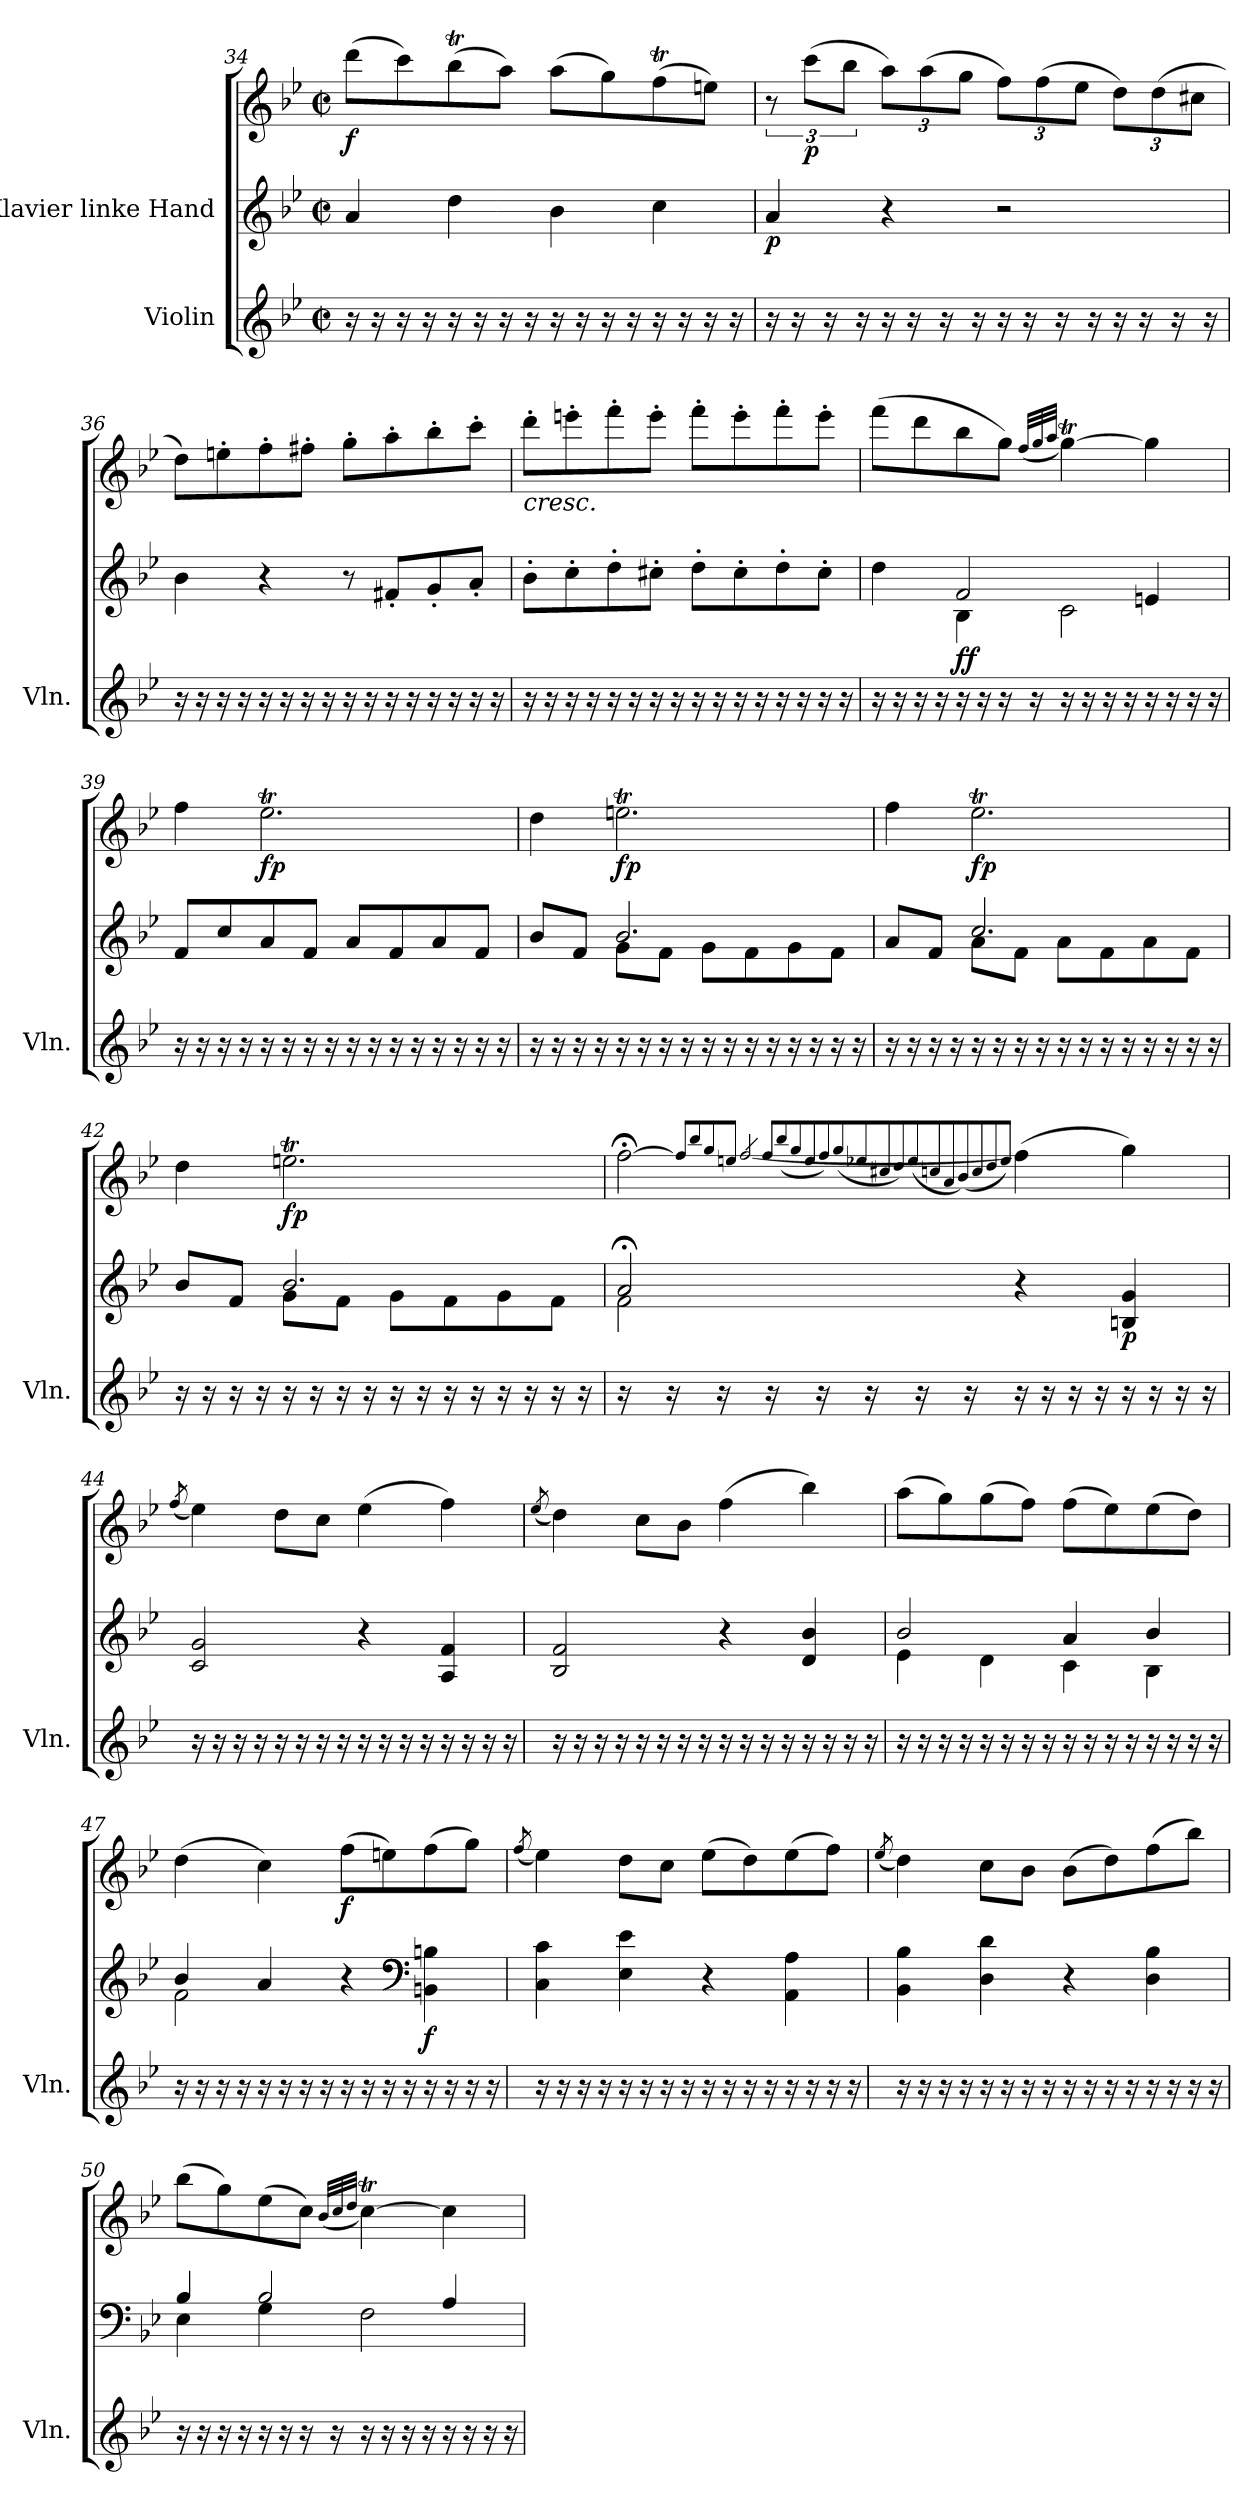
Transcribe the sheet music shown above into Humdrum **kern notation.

**kern	**kern	**kern	**dynam
*part2	*part1	*part1	*part1
*staff3	*staff2	*staff1	*staff1/2
*I"Violin	*I"Klavier linke Hand	*	*
*I'Vln.	*	*	*
!!LO:PB:g=z
*clefG2	*clefG2	*clefG2	*
*k[b-e-]	*k[b-e-]	*k[b-e-]	*
*M2/2	*M2/2	*M2/2	*
*met(c|)	*met(c|)	*met(c|)	*
=34	=34	=34	=34
!	!	!	!LO:DY:b
16r	4a/	(>8ddd\L	f
16r	.	.	.
16r	.	8ccc\)	.
16r	.	.	.
16r	4dd\	(>8bb-T\	.
16r	.	.	.
16r	.	8aa\J)	.
16r	.	.	.
16r	4b-\	(>8aa\L	.
16r	.	.	.
16r	.	8gg\)	.
16r	.	.	.
16r	4cc\	(>8ffT\	.
16r	.	.	.
16r	.	8een\J)	.
16r	.	.	.
=35	=35	=35	=35
!	!	!	!LO:DY:b=2
16r	4a/	12r	p
16r	.	.	.
!	!	!	!LO:DY:b
.	.	(>12ccc\L	p
16r	.	.	.
.	.	12bb-\J	.
16r	.	.	.
*	*	*Xbrackettup	*
16r	4r	12aa\L)	.
16r	.	.	.
.	.	(>12aa\	.
16r	.	.	.
.	.	12gg\J	.
16r	.	.	.
16r	2r	12ff\L)	.
16r	.	.	.
.	.	(>12ff\	.
16r	.	.	.
.	.	12ee-\J	.
16r	.	.	.
16r	.	12dd\L)	.
16r	.	.	.
.	.	(>12dd\	.
16r	.	.	.
.	.	12cc#X\J	.
16r	.	.	.
!!LO:LB:g=z
=36	=36	=36	=36
16r	4b-\	8dd\L)	.
16r	.	.	.
16r	.	8een'\	.
16r	.	.	.
16r	4r	8ff'\	.
16r	.	.	.
16r	.	8ff#X'\J	.
16r	.	.	.
16r	8r	8gg'\L	.
16r	.	.	.
16r	8f#X'/L	8aa'\	.
16r	.	.	.
16r	8g'/	8bb-'\	.
16r	.	.	.
16r	8a'/J	8ccc'\J	.
16r	.	.	.
=37	=37	=37	=37
!	!	!LO:TX:b:i:t=cresc.	!
16r	8b-'\L	8ddd'\L	.
16r	.	.	.
16r	8cc'\	8eeen'\	.
16r	.	.	.
16r	8dd'\	8fff'\	.
16r	.	.	.
16r	8cc#X'\J	8eee'\J	.
16r	.	.	.
16r	8dd'\L	8fff'\L	.
16r	.	.	.
16r	8cc#'\	8eee'\	.
16r	.	.	.
16r	8dd'\	8fff'\	.
16r	.	.	.
16r	8cc#'\J	8eee'\J	.
16r	.	.	.
=38	=38	=38	=38
*	*^	*	*
16r	4rddyy	4dd\	(>8fff\L	.
16r	.	.	.	.
16r	.	.	8ddd\	.
16r	.	.	.	.
!	!	!	!	!LO:DY:b=2
!	!	!	!	!LO:DY:n=1:b
16r	2f/	4B-\	8bb-\	f f
16r	.	.	.	.
16r	.	.	8gg\J)	.
16r	.	.	.	.
.	.	.	(<32qff/LLL	.
.	.	.	32qgg/	.
.	.	.	32qaa/JJJ	.
16r	.	2c\	[4ggT\)	.
16r	.	.	.	.
16r	.	.	.	.
16r	.	.	.	.
16r	4en/	.	4gg\]	.
16r	.	.	.	.
16r	.	.	.	.
16r	.	.	.	.
*	*v	*v	*	*
!!LO:LB:g=z
=39	=39	=39	=39
16r	8f/L	4ff\	.
16r	.	.	.
16r	8cc/	.	.
16r	.	.	.
!	!	!	!LO:DY:b
16r	8a/	2.ee-T\	fp
16r	.	.	.
16r	8f/J	.	.
16r	.	.	.
16r	8a/L	.	.
16r	.	.	.
16r	8f/	.	.
16r	.	.	.
16r	8a/	.	.
16r	.	.	.
16r	8f/J	.	.
16r	.	.	.
=40	=40	=40	=40
*	*^	*	*
16r	4ryy	8b-/L	4dd\	.
16r	.	.	.	.
16r	.	8f/J	.	.
16r	.	.	.	.
!	!	!	!	!LO:DY:b
16r	2.b-/	8g\L	2.eent\	fp
16r	.	.	.	.
16r	.	8f\J	.	.
16r	.	.	.	.
16r	.	8g\L	.	.
16r	.	.	.	.
16r	.	8f\	.	.
16r	.	.	.	.
16r	.	8g\	.	.
16r	.	.	.	.
16r	.	8f\J	.	.
16r	.	.	.	.
=41	=41	=41	=41	=41
16r	4ryy	8a/L	4ff\	.
16r	.	.	.	.
16r	.	8f/J	.	.
16r	.	.	.	.
!	!	!	!	!LO:DY:b
16r	2.cc/	8a\L	2.ee-T\	fp
16r	.	.	.	.
16r	.	8f\J	.	.
16r	.	.	.	.
16r	.	8a\L	.	.
16r	.	.	.	.
16r	.	8f\	.	.
16r	.	.	.	.
16r	.	8a\	.	.
16r	.	.	.	.
16r	.	8f\J	.	.
16r	.	.	.	.
!!LO:LB:g=z
=42	=42	=42	=42	=42
16r	4ryy	8b-/L	4dd\	.
16r	.	.	.	.
16r	.	8f/J	.	.
16r	.	.	.	.
!	!	!	!	!LO:DY:b
16r	2.b-/	8g\L	2.eent\	fp
16r	.	.	.	.
16r	.	8f\J	.	.
16r	.	.	.	.
16r	.	8g\L	.	.
16r	.	.	.	.
16r	.	8f\	.	.
16r	.	.	.	.
16r	.	8g\	.	.
16r	.	.	.	.
16r	.	8f\J	.	.
16r	.	.	.	.
=43	=43	=43	=43	=43
16r	2a;</	2f\	[2ff;<\	.
16r	.	.	.	.
16r	.	.	.	.
16r	.	.	.	.
16r	.	.	.	.
16r	.	.	.	.
16r	.	.	.	.
16r	.	.	.	.
.	.	.	8qff/L]	.
.	.	.	8qbb-/	.
.	.	.	8qgg/	.
.	.	.	8qeen/J	.
.	.	.	[2qff/	.
.	.	.	8qff/L	.
.	.	.	(<8qbb-/	.
.	.	.	8qgg/	.
.	.	.	8qee/	.
.	.	.	8qff/)	.
.	.	.	(<8qgg/	.
.	.	.	8qee-X/	.
.	.	.	8qcc#X/	.
.	.	.	8qdd/)	.
.	.	.	(<8qee-/	.
.	.	.	8qccn/	.
.	.	.	8qa/	.
.	.	.	(<8qb-/)	.
.	.	.	8qcc/	.
.	.	.	8qdd/	.
.	.	.	8qee-/J)	.
!	!	!	!	!LO:DY:b
!	!	!	!	!LO:DY:n=1:a
!	!	!	!	!LO:DY:n=2:a
!	!	!	!	!LO:DY:n=3:a
!	!	!	!	!LO:DY:n=4:a
!	!	!	!	!LO:DY:n=5:a
16r	4r	2ryy	(>4ff\]	fp fp fp fp fp f
16r	.	.	.	.
16r	.	.	.	.
16r	.	.	.	.
!	!	!	!	!LO:DY:n=6:b=2
16r	4Bn/ 4g/	.	4gg\)	p
16r	.	.	.	.
16r	.	.	.	.
16r	.	.	.	.
*	*v	*v	*	*
!!LO:PB:g=z
=44	=44	=44	=44
.	.	(<8qff/	.
16r	2c/ 2g/	4ee-\)	.
16r	.	.	.
16r	.	.	.
16r	.	.	.
16r	.	8dd\L	.
16r	.	.	.
16r	.	8cc\J	.
16r	.	.	.
16r	4r	(>4ee-\	.
16r	.	.	.
16r	.	.	.
16r	.	.	.
16r	4A/ 4f/	4ff\)	.
16r	.	.	.
16r	.	.	.
16r	.	.	.
=45	=45	=45	=45
.	.	(<8qee-/	.
16r	2B-/ 2f/	4dd\)	.
16r	.	.	.
16r	.	.	.
16r	.	.	.
16r	.	8cc\L	.
16r	.	.	.
16r	.	8b-\J	.
16r	.	.	.
16r	4r	(>4ff\	.
16r	.	.	.
16r	.	.	.
16r	.	.	.
16r	4d/ 4b-/	4bb-\)	.
16r	.	.	.
16r	.	.	.
16r	.	.	.
=46	=46	=46	=46
*	*^	*	*
16r	2b-/	4e-\	(>8aa\L	.
16r	.	.	.	.
16r	.	.	8gg\)	.
16r	.	.	.	.
16r	.	4d\	(>8gg\	.
16r	.	.	.	.
16r	.	.	8ff\J)	.
16r	.	.	.	.
16r	4a/	4c\	(>8ff\L	.
16r	.	.	.	.
16r	.	.	8ee-\)	.
16r	.	.	.	.
16r	4b-/	4B-\	(>8ee-\	.
16r	.	.	.	.
16r	.	.	8dd\J)	.
16r	.	.	.	.
!!LO:LB:g=z
=47	=47	=47	=47	=47
16r	4b-/	2f\	(>4dd\	.
16r	.	.	.	.
16r	.	.	.	.
16r	.	.	.	.
16r	4a/	.	4cc\)	.
16r	.	.	.	.
16r	.	.	.	.
16r	.	.	.	.
!	!	!	!	!LO:DY:b
16r	4r	4ryy	(>8ff\L	f
16r	.	.	.	.
16r	.	.	8een\)	.
16r	.	.	.	.
*	*clefF4	*	*	*
!	!	!	!	!LO:DY:b=2
16r	4BBn\ 4Bn\	4ryy	(>8ff\	f
16r	.	.	.	.
16r	.	.	8gg\J)	.
16r	.	.	.	.
*	*v	*v	*	*
=48	=48	=48	=48
.	.	(<8qff/	.
16r	4C\ 4c\	4ee-\)	.
16r	.	.	.
16r	.	.	.
16r	.	.	.
16r	4E-\ 4e-\	8dd\L	.
16r	.	.	.
16r	.	8cc\J	.
16r	.	.	.
16r	4r	(>8ee-\L	.
16r	.	.	.
16r	.	8dd\)	.
16r	.	.	.
16r	4AA\ 4A\	(>8ee-\	.
16r	.	.	.
16r	.	8ff\J)	.
16r	.	.	.
=49	=49	=49	=49
.	.	(<8qee-/	.
16r	4BB-\ 4B-\	4dd\)	.
16r	.	.	.
16r	.	.	.
16r	.	.	.
16r	4D\ 4d\	8cc\L	.
16r	.	.	.
16r	.	8b-\J	.
16r	.	.	.
16r	4r	(>8b-\L	.
16r	.	.	.
16r	.	8dd\)	.
16r	.	.	.
16r	4D\ 4B-\	(>8ff\	.
16r	.	.	.
16r	.	8bb-\J)	.
16r	.	.	.
!!LO:LB:g=z
=50	=50	=50	=50
*	*^	*	*
16r	4B-/	4E-\	(>8bb-\L	.
16r	.	.	.	.
16r	.	.	8gg\)	.
16r	.	.	.	.
16r	2B-/	4G\	(>8ee-\	.
16r	.	.	.	.
16r	.	.	8cc\J)	.
16r	.	.	.	.
.	.	.	(<32qb-/LLL	.
.	.	.	32qcc/	.
.	.	.	32qdd/JJJ	.
16r	.	2F\	[4ccT\)	.
16r	.	.	.	.
16r	.	.	.	.
16r	.	.	.	.
16r	4A/	.	4cc\]	.
16r	.	.	.	.
16r	.	.	.	.
16r	.	.	.	.
*	*v	*v	*	*
=	=	=	=
*-	*-	*-	*-
